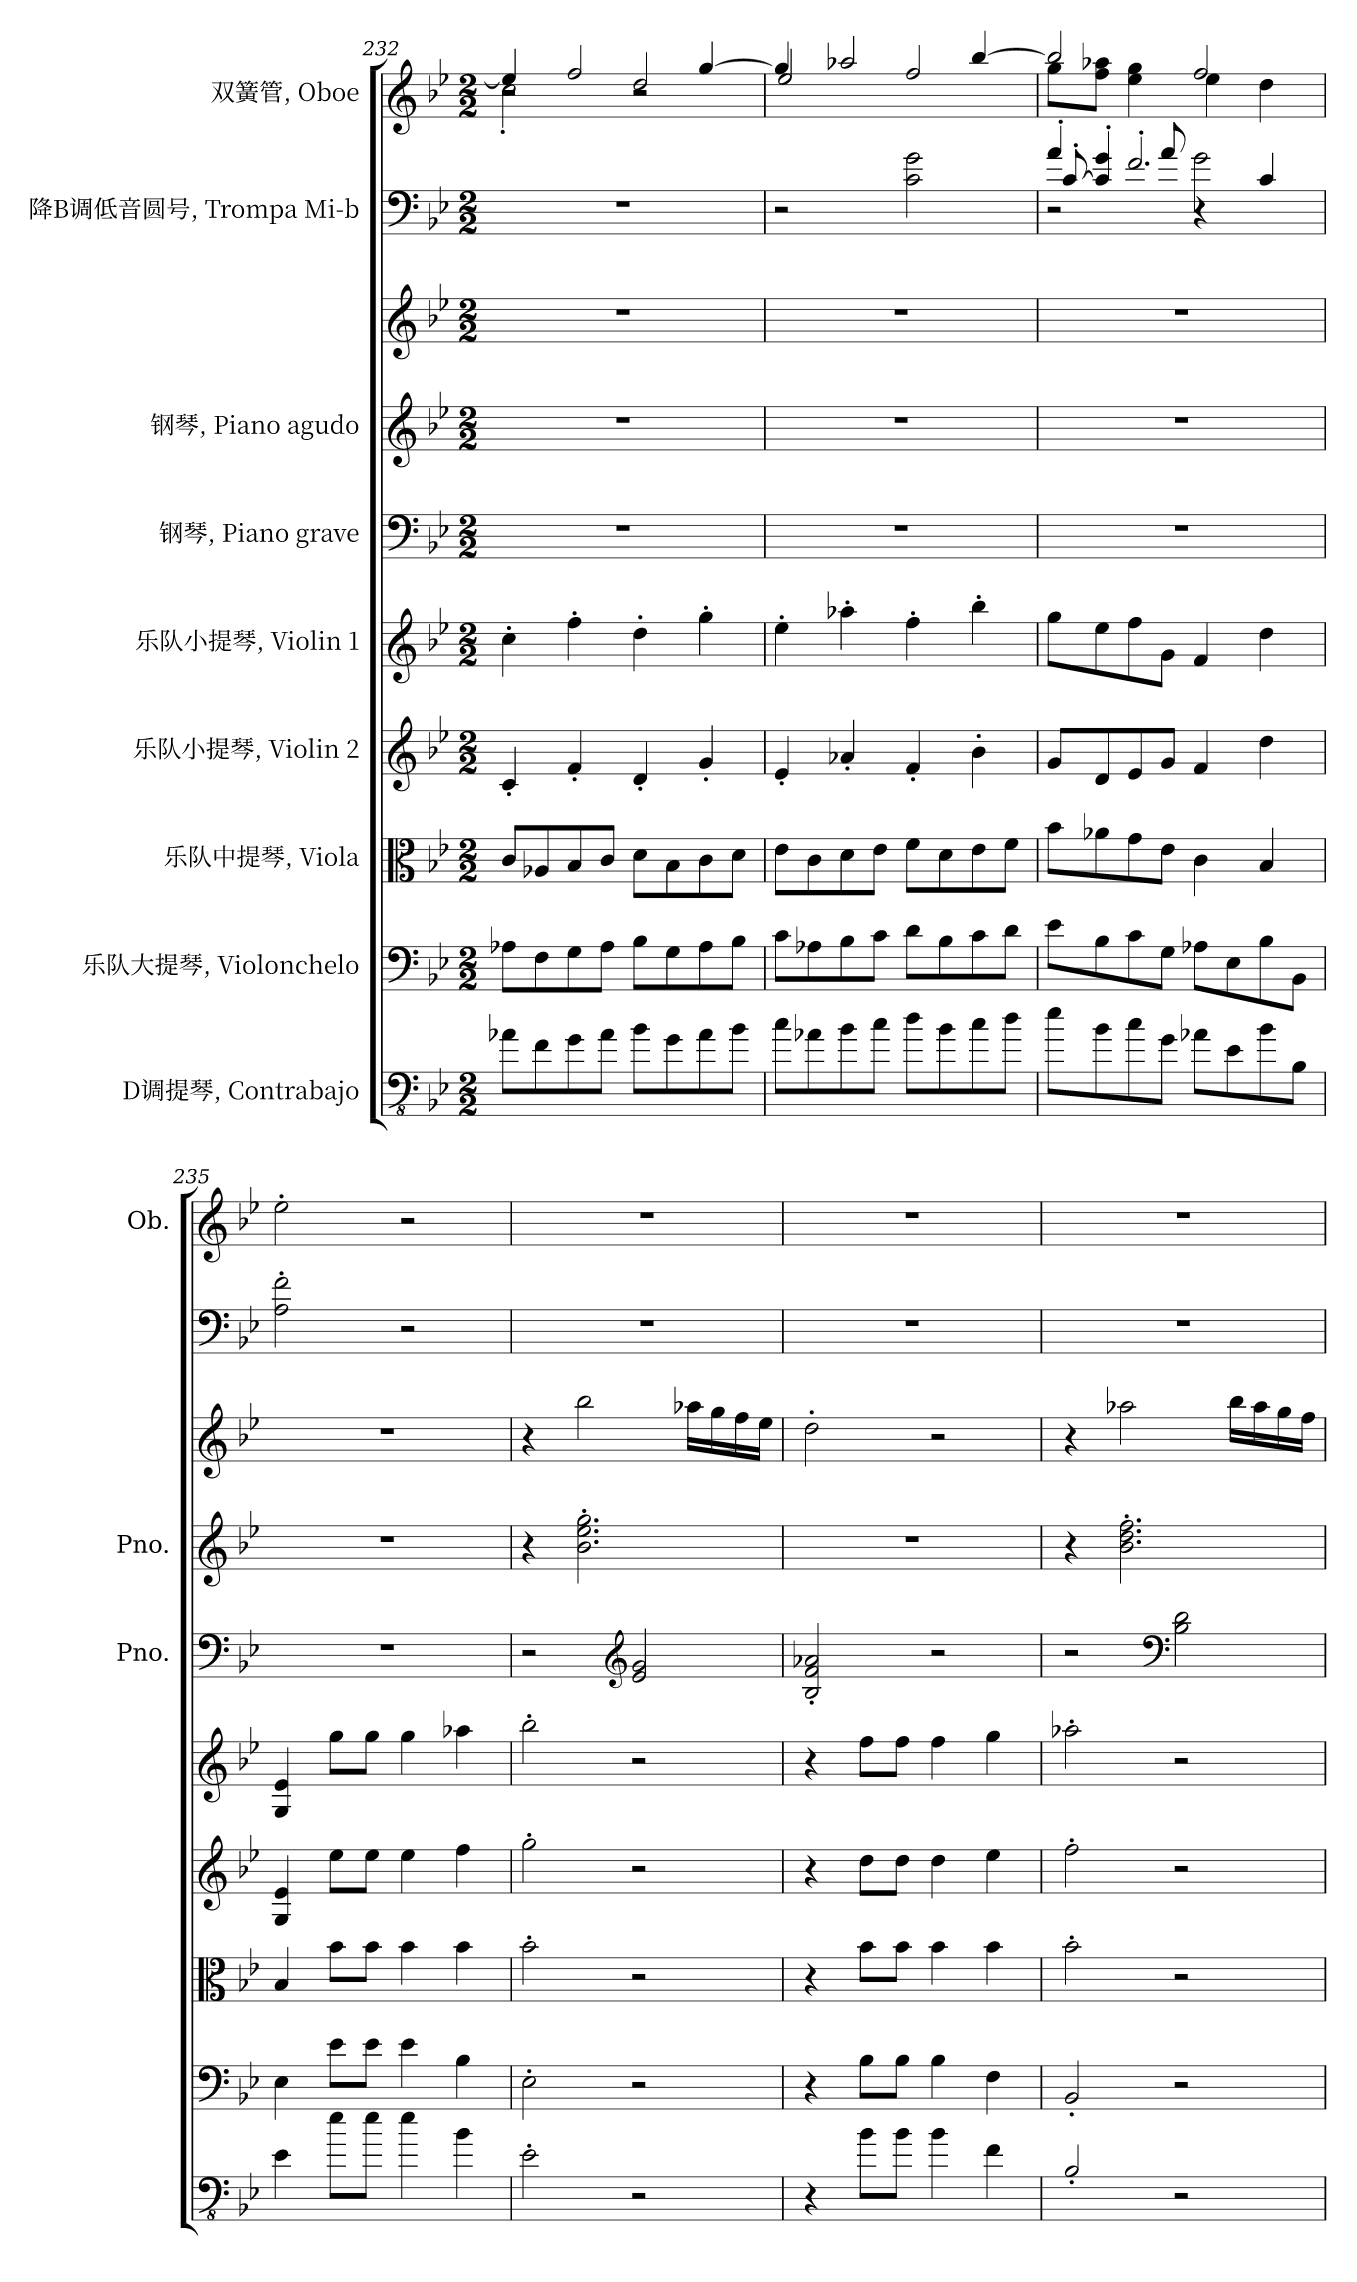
**kern	**kern	**kern	**kern	**kern	**kern	**kern	**kern	**kern	**kern
*part9	*part8	*part7	*part6	*part5	*part4	*part3	*part3	*part2	*part1
*staff10	*staff9	*staff8	*staff7	*staff6	*staff5	*staff4	*staff3	*staff2	*staff1
*I"D调提琴, Contrabajo	*I"乐队大提琴, Violonchelo	*I"乐队中提琴, Viola	*I"乐队小提琴, Violin 2	*I"乐队小提琴, Violin 1	*I"钢琴, Piano grave	*I"钢琴, Piano agudo	*	*I"降B调低音圆号, Trompa Mi-b	*I"双簧管, Oboe
*	*	*	*	*	*I'Pno.	*I'Pno.	*	*	*I'Ob.
*clefFv4	*clefF4	*clefC3	*clefG2	*clefG2	*clefF4	*clefG2	*clefG2	*clefF4	*clefG2
*ITrd7c12	*	*	*	*	*	*	*	*ITrd1c2	*
*k[b-e-]	*k[b-e-]	*k[b-e-]	*k[b-e-]	*k[b-e-]	*k[b-e-]	*k[b-e-]	*k[b-e-]	*k[b-e-a-d-]	*k[b-e-]
*M2/2	*M2/2	*M2/2	*M2/2	*M2/2	*M2/2	*M2/2	*M2/2	*M2/2	*M2/2
=232	=232	=232	=232	=232	=232	=232	=232	=232	=232
*	*	*	*	*	*	*	*	*	*^
*	*	*	*	*	*	*	*	*	*	*^
8AA-X\L	8A-X\L	8c/L	4c'/	4cc'\	1r	1r	1r	1r	4ee-/]	2cc'\	2r
8FF\	8F\	8A-X/	.	.	.	.	.	.	.	.	.
8GG\	8G\	8B-/	4f'/	4ff'\	.	.	.	.	2ff/	.	.
8AA-\J	8A-\J	8c/J	.	.	.	.	.	.	.	.	.
8BB-\L	8B-\L	8d\L	4d'/	4dd'\	.	.	.	.	.	2r	2dd/
8GG\	8G\	8B-\	.	.	.	.	.	.	.	.	.
8AA-\	8A-\	8c\	4g'/	4gg'\	.	.	.	.	[4gg/	.	.
8BB-\J	8B-\J	8d\J	.	.	.	.	.	.	.	.	.
*	*	*	*	*	*	*	*	*	*v	*v	*v
!!LO:PB:g=z
=233	=233	=233	=233	=233	=233	=233	=233	=233	=233
*	*	*	*	*	*	*	*	*	*MM225
*	*	*	*	*	*	*	*	*	*^
8C\L	8c\L	8e-\L	4e-'/	4ee-'\	1r	1r	1r	2r	4gg/]	2ee-/
8AA-X\	8A-X\	8c\	.	.	.	.	.	.	.	.
8BB-\	8B-\	8d\	4a-X'/	4aa-X'\	.	.	.	.	2aa-X/	.
8C\J	8c\J	8e-\J	.	.	.	.	.	.	.	.
8D\L	8d\L	8f\L	4f'/	4ff'\	.	.	.	2B-\ 2f\	.	2ff/
8BB-\	8B-\	8d\	.	.	.	.	.	.	.	.
8C\	8c\	8e-\	4b-'\	4bb-'\	.	.	.	.	[4bb-/	.
8D\J	8d\J	8f\J	.	.	.	.	.	.	.	.
=234	=234	=234	=234	=234	=234	=234	=234	=234	=234	=234
*	*	*	*	*	*	*	*	*^	*	*
*	*	*	*	*	*	*	*	*	*^	*	*
8E-\L	8e-\L	8b-\L	8g/L	8gg\L	1r	1r	1r	4g'/	2r	[8B-'/	2bb-/]	8gg\L
8BB-\	8B-\	8a-X\	8d/	8ee-\	.	.	.	.	.	4B-/]' 4f/'	.	8ff\ 8aa-X\J
8C\	8c\	8g\	8e-/	8ff\	.	.	.	2.e-'/	.	.	.	4ee-\ 4gg\
8GG\J	8G\J	8e-\J	8g/J	8g\J	.	.	.	.	.	8g/	.	.
8AA-X\L	8A-X\L	4c\	4f/	4f/	.	.	.	.	2f\	4r	2ff/	4ee-\
8EE-\	8E-\	.	.	.	.	.	.	.	.	.	.	.
*	*	*	*	*	*	*	*	*	*	*	*MM205	*
8BB-\	8B-\	4B-/	4dd\	4dd\	.	.	.	.	.	4B-/	.	4dd\
8BBB-\J	8BB-\J	.	.	.	.	.	.	.	.	.	.	.
*	*	*	*	*	*	*	*	*v	*v	*v	*	*
*	*	*	*	*	*	*	*	*	*v	*v
=235	=235	=235	=235	=235	=235	=235	=235	=235	=235
4EE-\	4E-\	4B-/	4G/ 4e-/	4G/ 4e-/	1r	1r	1r	2G\' 2e-\'	2ee-'\
8E-\L	8e-\L	8b-\L	8ee-\L	8gg\L	.	.	.	.	.
8E-\J	8e-\J	8b-\J	8ee-\J	8gg\J	.	.	.	.	.
4E-\	4e-\	4b-\	4ee-\	4gg\	.	.	.	2r	2r
4BB-\	4B-\	4b-\	4ff\	4aa-X\	.	.	.	.	.
=236	=236	=236	=236	=236	=236	=236	=236	=236	=236
2EE-'\	2E-'\	2b-'\	2gg'\	2bb-'\	2r	4r	4r	1r	1r
.	.	.	.	.	.	2.b-\' 2.ee-\' 2.gg\'	2bb-\	.	.
*	*	*	*	*	*clefG2	*	*	*	*
2r	2r	2r	2r	2r	2e-/ 2g/	.	.	.	.
.	.	.	.	.	.	.	16aa-X\LL	.	.
.	.	.	.	.	.	.	16gg\	.	.
.	.	.	.	.	.	.	16ff\	.	.
.	.	.	.	.	.	.	16ee-\JJ	.	.
!!LO:PB:g=z
=237	=237	=237	=237	=237	=237	=237	=237	=237	=237
*	*	*	*	*	*	*	*	*	*MM220
4r	4r	4r	4r	4r	2B-/' 2f/' 2a-X/'	1r	2dd'\	1r	1r
8BB-\L	8B-\L	8b-\L	8dd\L	8ff\L	.	.	.	.	.
8BB-\J	8B-\J	8b-\J	8dd\J	8ff\J	.	.	.	.	.
4BB-\	4B-\	4b-\	4dd\	4ff\	2r	.	2r	.	.
4FF\	4F\	4b-\	4ee-\	4gg\	.	.	.	.	.
=238	=238	=238	=238	=238	=238	=238	=238	=238	=238
2BBB-'/	2BB-'/	2b-'\	2ff'\	2aa-X'\	2r	4r	4r	1r	1r
.	.	.	.	.	.	2.b-\' 2.dd\' 2.ff\'	2aa-X\	.	.
*	*	*	*	*	*clefF4	*	*	*	*
2r	2r	2r	2r	2r	2B-\ 2d\	.	.	.	.
.	.	.	.	.	.	.	16bb-\LL	.	.
.	.	.	.	.	.	.	16aa-\	.	.
.	.	.	.	.	.	.	16gg\	.	.
.	.	.	.	.	.	.	16ff\JJ	.	.
=	=	=	=	=	=	=	=	=	=
*-	*-	*-	*-	*-	*-	*-	*-	*-	*-
